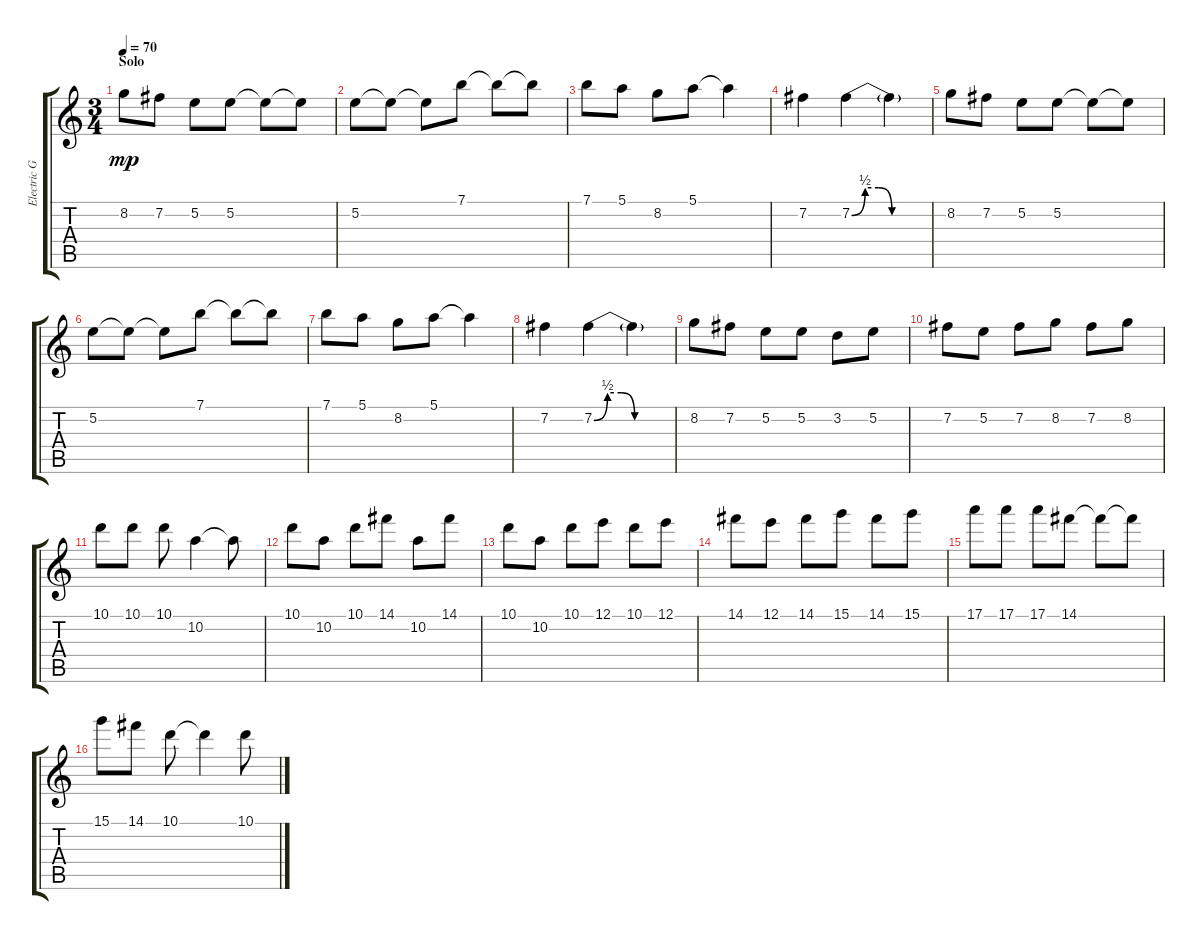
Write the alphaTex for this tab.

\track ("Electric Guitar Dist. (Brad) " "Electric G") {instrument distortionguitar}
\staff {score tabs}
\tuning (E4 B3 G3 D3 A2 E2) {hide}
\ts (3 4)
\section ("" "Solo")
\tempo 70
\clef g2
\ks c
8.2.8{dy mp} 7.2.8 5.2.8 5.2.8 5.2{t}.8 5.2{t}.8 |
5.2.8 5.2{t}.8 5.2{t}.8 7.1.8 7.1{t}.8 7.1{t}.8 |
7.1.8 5.1.8 8.2.8 5.1.8 5.1{t}.4 |
7.2.4 7.2{be (custom 0 0 10 2 20 2 30 0 60 0)}.4 7.2{t}.4 |
8.2.8 7.2.8 5.2.8 5.2.8 5.2{t}.8 5.2{t}.8 |
5.2.8 5.2{t}.8 5.2{t}.8 7.1.8 7.1{t}.8 7.1{t}.8 |
7.1.8 5.1.8 8.2.8 5.1.8 5.1{t}.4 |
7.2.4 7.2{be (custom 0 0 10 2 20 2 30 0 60 0)}.4 7.2{t}.4 |
8.2.8 7.2.8 5.2.8 5.2.8 3.2.8 5.2.8 |
7.2.8 5.2.8 7.2.8 8.2.8 7.2.8 8.2.8 |
10.1.8 10.1.8 10.1.8 10.2.4 10.2{t}.8 |
10.1.8 10.2.8 10.1.8 14.1.8 10.2.8 14.1.8 |
10.1.8 10.2.8 10.1.8 12.1.8 10.1.8 12.1.8 |
14.1.8 12.1.8 14.1.8 15.1.8 14.1.8 15.1.8 |
17.1.8 17.1.8 17.1.8 14.1.8 14.1{t}.8 14.1{t}.8 |
15.1.8 14.1.8 10.1.8 10.1{t}.4 10.1.8
